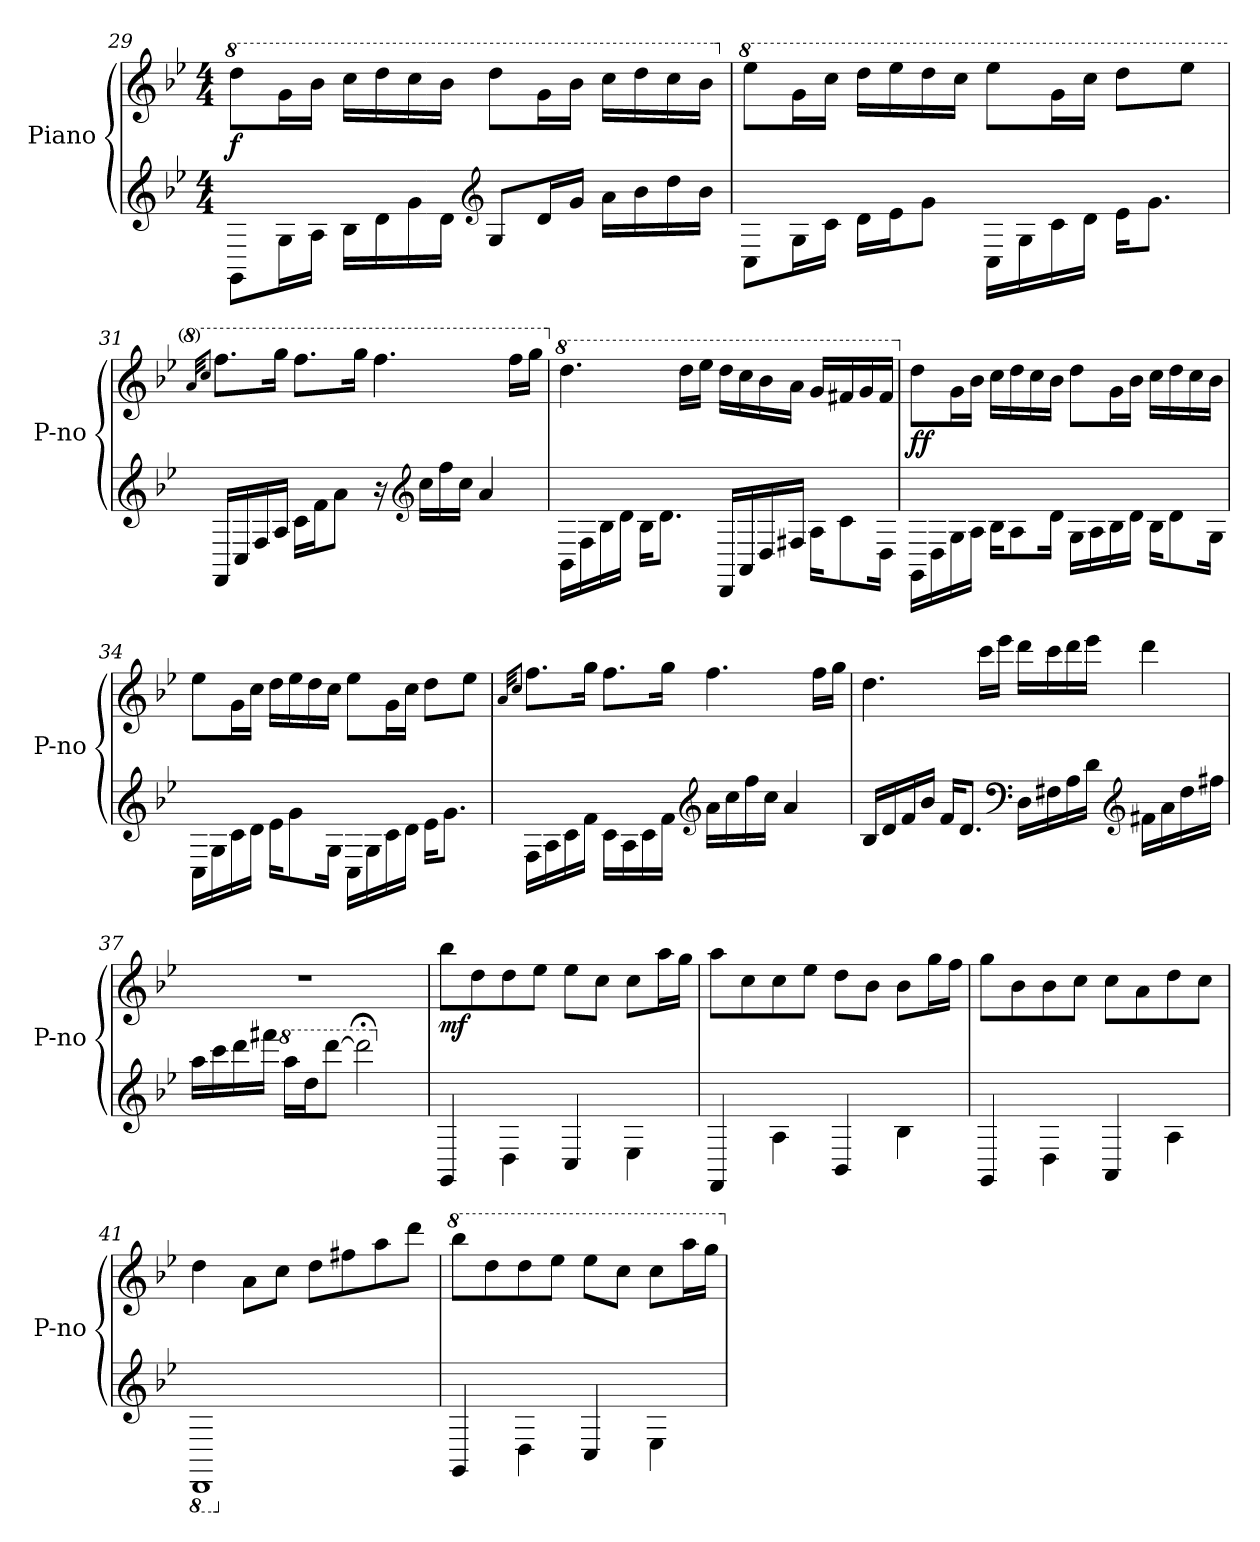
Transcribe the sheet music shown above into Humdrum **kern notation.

**kern	**kern	**dynam
*part1	*part1	*part1
*staff2	*staff1	*staff1/2
*I"Piano	*	*
*I'P-no	*	*
*clefG2	*clefG2	*
*k[b-e-]	*k[b-e-]	*
*M4/4	*M4/4	*
*	*8va	*
=29	=29	=29
!	!	!LO:DY:b
8GG<\L	8ddd\L	f
16G<\L	16gg\L	.
16A<\JJ	16bb-\JJ	.
16B-<\LL	16ccc\LL	.
16d<\	16ddd\	.
16g<\	16ccc\	.
16d<\JJ	16bb-\JJ	.
*clefG2	*	*
8G</L	8ddd\L	.
16d</L	16gg\L	.
16g</JJ	16bb-\JJ	.
16a<\LL	16ccc\LL	.
16b-<\	16ddd\	.
16dd<\	16ccc\	.
16b-<\JJ	16bb-\JJ	.
!!LO:LB:g=z
=30	=30	=30
*	*X8va	*
*	*8va	*
8C<\L	8eee-\L	.
16G<\L	16gg\L	.
16c<\JJ	16ccc\JJ	.
16d<\LL	16ddd\LL	.
16e-<\J	16eee-\	.
8g<\J	16ddd\	.
.	16ccc\JJ	.
16C<\LL	8eee-\L	.
16G<\	.	.
16c<\	16gg\L	.
16d<\JJ	16ccc\JJ	.
16e-<\KL	8ddd\L	.
8.g<\J	.	.
.	8eee-\J	.
=31	=31	=31
.	32qaa/KKL	.
.	8qccc/J	.
16FF</LL	8.fff\L	.
16C</	.	.
16F</	.	.
16A</JJ	16ggg\Jk	.
16c<\LL	8.fff\L	.
16f<\J	.	.
8a<\J	.	.
.	16ggg\Jk	.
16r	4.fff\	.
*clefG2	*	*
16cc<\LL	.	.
16ff<\	.	.
16cc<\JJ	.	.
4a</	.	.
.	16fff\LL	.
.	16ggg\JJ	.
!!LO:LB:g=z
=32	=32	=32
*	*X8va	*
*	*8va	*
16BB-<\LL	4.ddd\	.
16F<\	.	.
16B-<\	.	.
16d<\JJ	.	.
16B-<\KL	.	.
8.d<\J	.	.
.	16ddd\LL	.
.	16eee-\JJ	.
16DD</LL	16ddd\LL	.
16AA</	16ccc\	.
16D</	16bb-\	.
16F#X</JJ	16aa\JJ	.
16A<\KL	16gg/LL	.
8c<\	16ff#X/	.
.	16gg/	.
16D<\Jk	16ff#/JJ	.
=33	=33	=33
*	*X8va	*
!	!	!LO:DY:b
16GG<\LL	8dd\L	ff
16D<\	.	.
16G<\	16g\L	.
16A<\JJ	16b-\JJ	.
16B-<\KL	16cc\LL	.
8A<\	16dd\	.
.	16cc\	.
16d<\Jk	16b-\JJ	.
16G<\LL	8dd\L	.
16A<\	.	.
16B-<\	16g\L	.
16d<\JJ	16b-\JJ	.
16B-<\KL	16cc\LL	.
8d<\	16dd\	.
.	16cc\	.
16G<\Jk	16b-\JJ	.
!!LO:LB:g=z
=34	=34	=34
16C<\LL	8ee-\L	.
16G<\	.	.
16c<\	16g\L	.
16d<\JJ	16cc\JJ	.
16e-<\KL	16dd\LL	.
8g<\	16ee-\	.
.	16dd\	.
16G<\Jk	16cc\JJ	.
16C<\LL	8ee-\L	.
16G<\	.	.
16c<\	16g\L	.
16d<\JJ	16cc\JJ	.
16e-<\KL	8dd\L	.
8.g<\J	.	.
.	8ee-\J	.
=35	=35	=35
.	32qa/KKL	.
.	8qcc/J	.
16F<\LL	8.ff\L	.
16A<\	.	.
16c<\	.	.
16f<\JJ	16gg\Jk	.
16c<\LL	8.ff\L	.
16A<\	.	.
16c<\	.	.
16f<\JJ	16gg\Jk	.
*clefG2	*	*
16a<\LL	4.ff\	.
16cc<\	.	.
16ff<\	.	.
16cc<\JJ	.	.
4a</	.	.
.	16ff\LL	.
.	16gg\JJ	.
!!LO:PB:g=z
=36	=36	=36
16B-</LL	4.dd\	.
16d</	.	.
16f</	.	.
16b-</JJ	.	.
16f</KL	.	.
8.d</J	.	.
.	16ccc\LL	.
.	16eee-\JJ	.
*clefF4	*	*
16D<\LL	16ddd\LL	.
16F#X<\	16ccc\	.
16A<\	16ddd\	.
16d<\JJ	16eee-\JJ	.
*clefG2	*	*
16f#X<\LL	4ddd\	.
16a<\	.	.
16dd<\	.	.
16ff#X<\JJ	.	.
=37	=37	=37
16aa<\LL	1r	.
16ccc<\	.	.
16ddd<\	.	.
16fff#X<\JJ	.	.
*8va	*	*
16aaa<\LL	.	.
16ddd<\J	.	.
[8dddd<\J	.	.
2dddd;<<\]	.	.
=38	=38	=38
*X8va	*	*
!	!	!LO:DY:b
4GG</	8bb-\L	mf
.	8dd\	.
4D<\	8dd\	.
.	8ee-\J	.
4C</	8ee-\L	.
.	8cc\J	.
4E-<\	8cc\L	.
.	16aa\L	.
.	16gg\JJ	.
!!LO:PB:g=z
=39	=39	=39
4FF</	8aa\L	.
.	8cc\	.
4A<\	8cc\	.
.	8ee-\J	.
4BB-</	8dd\L	.
.	8b-\J	.
4B-<\	8b-\L	.
.	16gg\L	.
.	16ff\JJ	.
=40	=40	=40
4GG</	8gg\L	.
.	8b-\	.
4D<\	8b-\	.
.	8cc\J	.
4AA</	8cc\L	.
.	8a\	.
4A<\	8dd\	.
.	8cc\J	.
=41	=41	=41
*8ba	*	*
1DDD<	4dd\	.
.	8a\L	.
.	8cc\J	.
.	8dd\L	.
.	8ff#X\	.
.	8aa\	.
.	8ddd\J	.
=42	=42	=42
*X8ba	*	*
*	*8va	*
4GG</	8bbb-\L	.
.	8ddd\	.
4D<\	8ddd\	.
.	8eee-\J	.
4C</	8eee-\L	.
.	8ccc\J	.
4E-<\	8ccc\L	.
.	16aaa\L	.
.	16ggg\JJ	.
*	*X8va	*
=	=	=
*-	*-	*-
